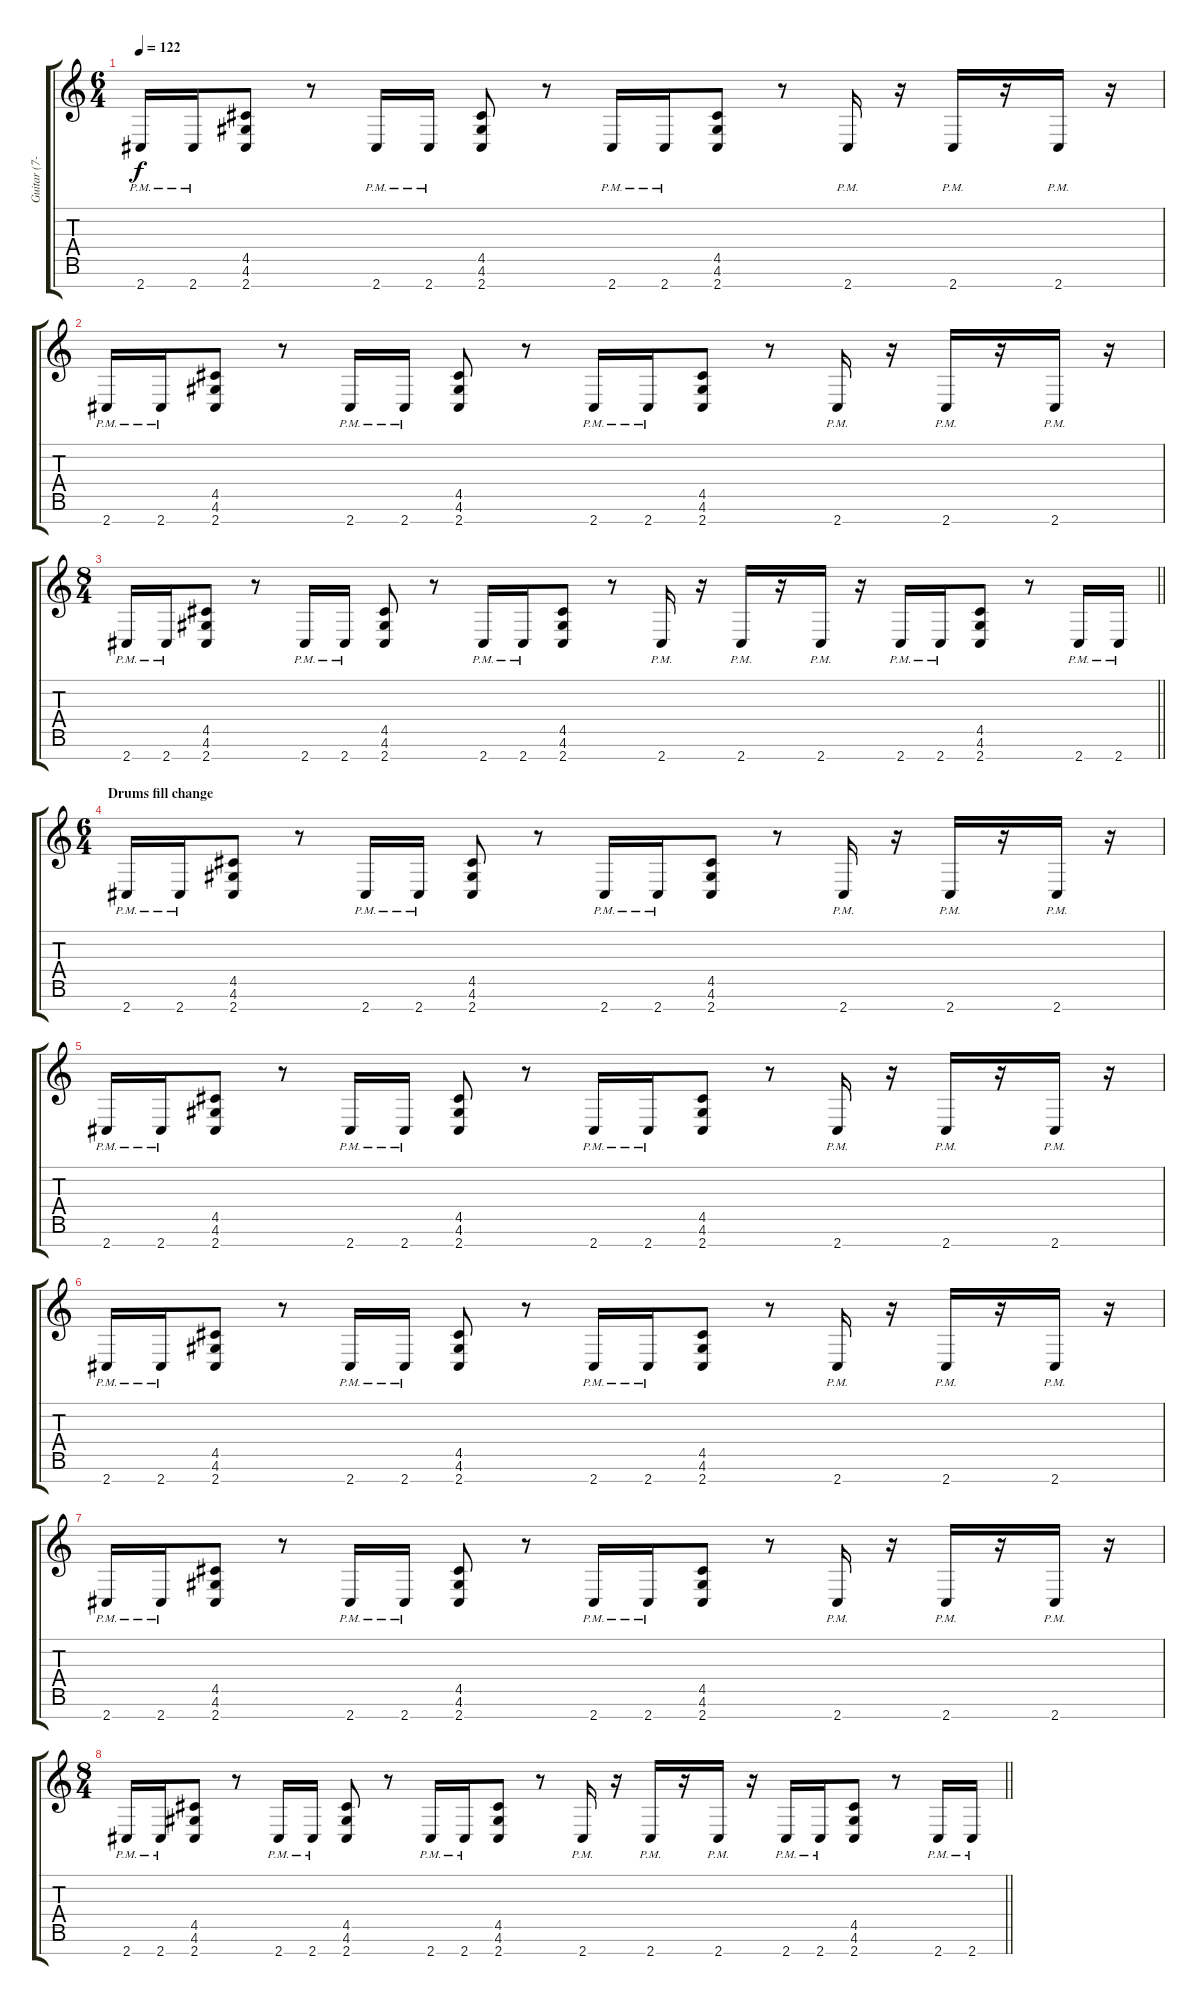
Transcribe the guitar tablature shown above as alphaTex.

\track ("Guitar (7-string)" "Guitar (7-") {instrument distortionguitar}
\staff {score tabs}
\tuning (E4 B3 G3 D3 A2 E2 B1) {hide}
\ts (6 4)
\tempo 122
\clef g2
\ks c
2.7{pm}.16{dy f} 2.7{pm}.16 (4.5 4.6 2.7).8 r.8 2.7{pm}.16 2.7{pm}.16 (4.5 4.6 2.7).8 r.8 2.7{pm}.16 2.7{pm}.16 (4.5 4.6 2.7).8 r.8 2.7{pm}.16 r.16 2.7{pm}.16 r.16 2.7{pm}.16 r.16 |
2.7{pm}.16 2.7{pm}.16 (4.5 4.6 2.7).8 r.8 2.7{pm}.16 2.7{pm}.16 (4.5 4.6 2.7).8 r.8 2.7{pm}.16 2.7{pm}.16 (4.5 4.6 2.7).8 r.8 2.7{pm}.16 r.16 2.7{pm}.16 r.16 2.7{pm}.16 r.16 |
\ts (8 4)
\barLineRight lightlight
2.7{pm}.16 2.7{pm}.16 (4.5 4.6 2.7).8 r.8 2.7{pm}.16 2.7{pm}.16 (4.5 4.6 2.7).8 r.8 2.7{pm}.16 2.7{pm}.16 (4.5 4.6 2.7).8 r.8 2.7{pm}.16 r.16 2.7{pm}.16 r.16 2.7{pm}.16 r.16 2.7{pm}.16 2.7{pm}.16 (4.5 4.6 2.7).8 r.8 2.7{pm}.16 2.7{pm}.16 |
\ts (6 4)
\section ("" "Drums fill change")
2.7{pm}.16 2.7{pm}.16 (4.5 4.6 2.7).8 r.8 2.7{pm}.16 2.7{pm}.16 (4.5 4.6 2.7).8 r.8 2.7{pm}.16 2.7{pm}.16 (4.5 4.6 2.7).8 r.8 2.7{pm}.16 r.16 2.7{pm}.16 r.16 2.7{pm}.16 r.16 |
2.7{pm}.16 2.7{pm}.16 (4.5 4.6 2.7).8 r.8 2.7{pm}.16 2.7{pm}.16 (4.5 4.6 2.7).8 r.8 2.7{pm}.16 2.7{pm}.16 (4.5 4.6 2.7).8 r.8 2.7{pm}.16 r.16 2.7{pm}.16 r.16 2.7{pm}.16 r.16 |
2.7{pm}.16 2.7{pm}.16 (4.5 4.6 2.7).8 r.8 2.7{pm}.16 2.7{pm}.16 (4.5 4.6 2.7).8 r.8 2.7{pm}.16 2.7{pm}.16 (4.5 4.6 2.7).8 r.8 2.7{pm}.16 r.16 2.7{pm}.16 r.16 2.7{pm}.16 r.16 |
2.7{pm}.16 2.7{pm}.16 (4.5 4.6 2.7).8 r.8 2.7{pm}.16 2.7{pm}.16 (4.5 4.6 2.7).8 r.8 2.7{pm}.16 2.7{pm}.16 (4.5 4.6 2.7).8 r.8 2.7{pm}.16 r.16 2.7{pm}.16 r.16 2.7{pm}.16 r.16 |
\ts (8 4)
\barLineRight lightlight
2.7{pm}.16 2.7{pm}.16 (4.5 4.6 2.7).8 r.8 2.7{pm}.16 2.7{pm}.16 (4.5 4.6 2.7).8 r.8 2.7{pm}.16 2.7{pm}.16 (4.5 4.6 2.7).8 r.8 2.7{pm}.16 r.16 2.7{pm}.16 r.16 2.7{pm}.16 r.16 2.7{pm}.16 2.7{pm}.16 (4.5 4.6 2.7).8 r.8 2.7{pm}.16 2.7{pm}.16
